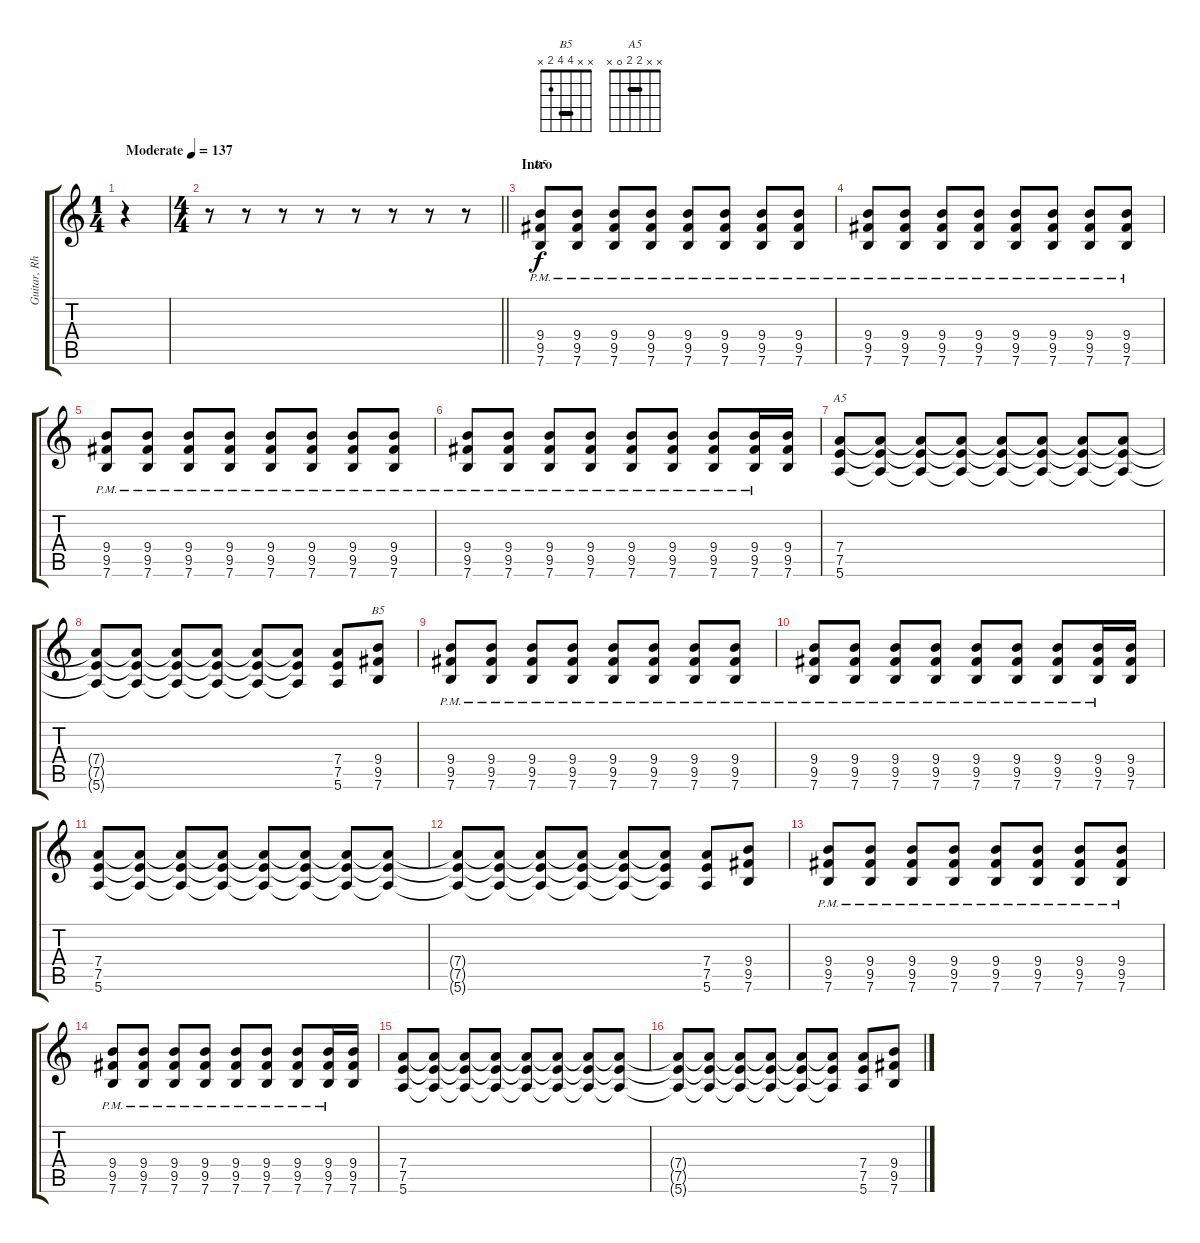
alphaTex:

\track ("Guitar, Rhythm" "Guitar, Rh") {instrument overdrivenguitar}
\staff {score tabs}
\tuning (E4 B3 G3 D3 A2 E2) {hide}
\chord ("B5" x x x 9 9 7) {firstfret 7 barre 9}
\chord ("A5" x x 2 2 0 x) {barre 2}
\chord ("B5" x x 4 4 2 x) {barre 4}
\voice
\ts (1 4)
\tempo (137 "Moderate")
\clef g2
\ks c
r.4{dy f instrument overdrivenguitar} |
\ts (4 4)
\barLineRight lightlight
r.8 r.8 r.8 r.8 r.8 r.8 r.8 r.8 |
\section ("" "Intro")
(9.4{pm} 9.5{pm} 7.6).8{ch "B5"} (9.4{pm} 9.5{pm} 7.6).8 (9.4{pm} 9.5{pm} 7.6).8 (9.4{pm} 9.5{pm} 7.6).8 (9.4{pm} 9.5{pm} 7.6).8 (9.4{pm} 9.5{pm} 7.6).8 (9.4{pm} 9.5{pm} 7.6).8 (9.4{pm} 9.5{pm} 7.6).8 |
(9.4{pm} 9.5{pm} 7.6).8 (9.4{pm} 9.5{pm} 7.6).8 (9.4{pm} 9.5{pm} 7.6).8 (9.4{pm} 9.5{pm} 7.6).8 (9.4{pm} 9.5{pm} 7.6).8 (9.4{pm} 9.5{pm} 7.6).8 (9.4{pm} 9.5{pm} 7.6).8 (9.4{pm} 9.5{pm} 7.6).8 |
(9.4{pm} 9.5{pm} 7.6).8 (9.4{pm} 9.5{pm} 7.6).8 (9.4{pm} 9.5{pm} 7.6).8 (9.4{pm} 9.5{pm} 7.6).8 (9.4{pm} 9.5{pm} 7.6).8 (9.4{pm} 9.5{pm} 7.6).8 (9.4{pm} 9.5{pm} 7.6).8 (9.4{pm} 9.5{pm} 7.6).8 |
(9.4{pm} 9.5{pm} 7.6).8 (9.4{pm} 9.5{pm} 7.6).8 (9.4{pm} 9.5{pm} 7.6).8 (9.4{pm} 9.5{pm} 7.6).8 (9.4{pm} 9.5{pm} 7.6).8 (9.4{pm} 9.5{pm} 7.6).8 (9.4{pm} 9.5{pm} 7.6).8 (9.4{pm} 9.5{pm} 7.6).16 (9.4 9.5 7.6).16 |
(7.4 7.5 5.6).8{ch "A5"} (7.4{t} 7.5{t} 5.6{t}).8 (7.4{t} 7.5{t} 5.6{t}).8 (7.4{t} 7.5{t} 5.6{t}).8 (7.4{t} 7.5{t} 5.6{t}).8 (7.4{t} 7.5{t} 5.6{t}).8 (7.4{t} 7.5{t} 5.6{t}).8 (7.4{t} 7.5{t} 5.6{t}).8 |
(7.4{t} 7.5{t} 5.6{t}).8 (7.4{t} 7.5{t} 5.6{t}).8 (7.4{t} 7.5{t} 5.6{t}).8 (7.4{t} 7.5{t} 5.6{t}).8 (7.4{t} 7.5{t} 5.6{t}).8 (7.4{t} 7.5{t} 5.6{t}).8 (7.4 7.5 5.6).8 (9.4 9.5 7.6).8{ch "B5"} |
(9.4{pm} 9.5{pm} 7.6).8 (9.4{pm} 9.5{pm} 7.6).8 (9.4{pm} 9.5{pm} 7.6).8 (9.4{pm} 9.5{pm} 7.6).8 (9.4{pm} 9.5{pm} 7.6).8 (9.4{pm} 9.5{pm} 7.6).8 (9.4{pm} 9.5{pm} 7.6).8 (9.4{pm} 9.5{pm} 7.6).8 |
(9.4{pm} 9.5{pm} 7.6).8 (9.4{pm} 9.5{pm} 7.6).8 (9.4{pm} 9.5{pm} 7.6).8 (9.4{pm} 9.5{pm} 7.6).8 (9.4{pm} 9.5{pm} 7.6).8 (9.4{pm} 9.5{pm} 7.6).8 (9.4{pm} 9.5{pm} 7.6).8 (9.4{pm} 9.5{pm} 7.6).16 (9.4 9.5 7.6).16 |
(7.4 7.5 5.6).8 (7.4{t} 7.5{t} 5.6{t}).8 (7.4{t} 7.5{t} 5.6{t}).8 (7.4{t} 7.5{t} 5.6{t}).8 (7.4{t} 7.5{t} 5.6{t}).8 (7.4{t} 7.5{t} 5.6{t}).8 (7.4{t} 7.5{t} 5.6{t}).8 (7.4{t} 7.5{t} 5.6{t}).8 |
(7.4{t} 7.5{t} 5.6{t}).8 (7.4{t} 7.5{t} 5.6{t}).8 (7.4{t} 7.5{t} 5.6{t}).8 (7.4{t} 7.5{t} 5.6{t}).8 (7.4{t} 7.5{t} 5.6{t}).8 (7.4{t} 7.5{t} 5.6{t}).8 (7.4 7.5 5.6).8 (9.4 9.5 7.6).8 |
(9.4{pm} 9.5{pm} 7.6).8 (9.4{pm} 9.5{pm} 7.6).8 (9.4{pm} 9.5{pm} 7.6).8 (9.4{pm} 9.5{pm} 7.6).8 (9.4{pm} 9.5{pm} 7.6).8 (9.4{pm} 9.5{pm} 7.6).8 (9.4{pm} 9.5{pm} 7.6).8 (9.4{pm} 9.5{pm} 7.6).8 |
(9.4{pm} 9.5{pm} 7.6).8 (9.4{pm} 9.5{pm} 7.6).8 (9.4{pm} 9.5{pm} 7.6).8 (9.4{pm} 9.5{pm} 7.6).8 (9.4{pm} 9.5{pm} 7.6).8 (9.4{pm} 9.5{pm} 7.6).8 (9.4{pm} 9.5{pm} 7.6).8 (9.4{pm} 9.5{pm} 7.6).16 (9.4 9.5 7.6).16 |
(7.4 7.5 5.6).8 (7.4{t} 7.5{t} 5.6{t}).8 (7.4{t} 7.5{t} 5.6{t}).8 (7.4{t} 7.5{t} 5.6{t}).8 (7.4{t} 7.5{t} 5.6{t}).8 (7.4{t} 7.5{t} 5.6{t}).8 (7.4{t} 7.5{t} 5.6{t}).8 (7.4{t} 7.5{t} 5.6{t}).8 |
(7.4{t} 7.5{t} 5.6{t}).8 (7.4{t} 7.5{t} 5.6{t}).8 (7.4{t} 7.5{t} 5.6{t}).8 (7.4{t} 7.5{t} 5.6{t}).8 (7.4{t} 7.5{t} 5.6{t}).8 (7.4{t} 7.5{t} 5.6{t}).8 (7.4 7.5 5.6).8 (9.4 9.5 7.6).8
\voice
\clef g2
\ottava regular
\simile none
\ks c
r.4{dy f} |
\barLineRight lightlight
|
|
|
|
|
|
|
|
|
|
|
|
|
|
